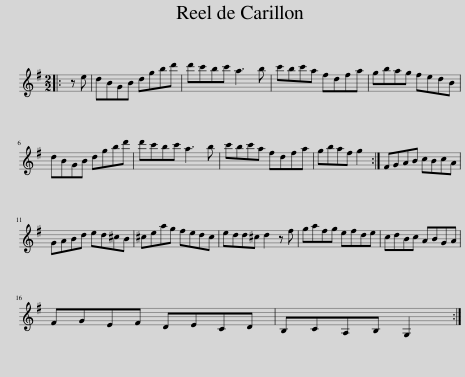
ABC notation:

X:1
L:1/8
M:2/2
I:linebreak $
K:G
V:1 treble
V:1
|: z e | dBGB dgbd' | d'c'bc' a3 b | c'bc'a fdfa | gbag fedB |$ %5
 dBGB dgbd' | d'c'bc' a3 b | c'bc'a fdfa | gbaf g2 :| FGAB cBcA |$ %10
 GABd ed^cB | ^ceag fedc | edd^c d2 z f | gafg efde | cdBc ABGA |$ %15
 FGEF DECD | B,CA,B, G,2 :| %17
